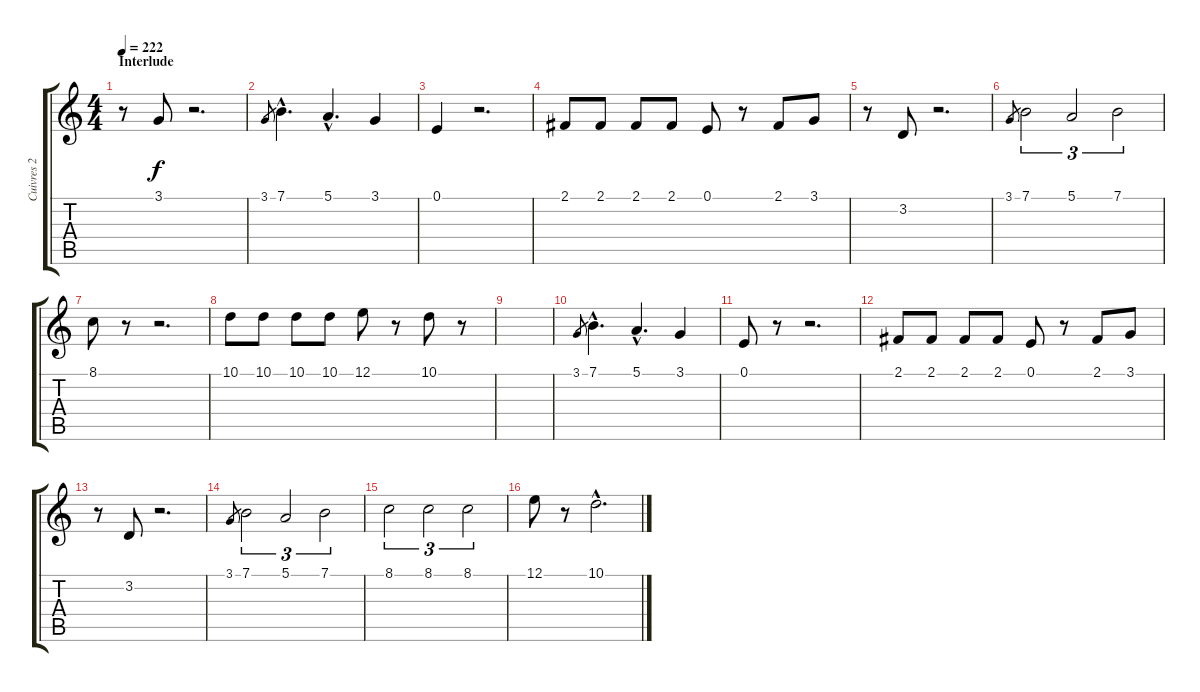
\track ("Cuivres 2" "Cuivres 2") {instrument trombone}
\staff {score tabs}
\tuning (E4 B3 G3 D3 A2 E2) {hide}
\ts (4 4)
\section ("" "Interlude")
\tempo 222
\clef g2
\ks c
r.8{dy fff} 3.1.8{dy f} r.2{d} |
3.1.8{gr} 7.1{hac}.4{d} 5.1{hac}.4{d} 3.1.4 |
0.1.4 r.2{d} |
2.1.8 2.1.8 2.1.8 2.1.8 0.1.8 r.8 2.1.8 3.1.8 |
r.8 3.2.8 r.2{d} |
3.1.8{gr} 7.1.2{tu (3 2)} 5.1.2{tu (3 2)} 7.1.2{tu (3 2)} |
8.1.8 r.8 r.2{d} |
10.1.8 10.1.8 10.1.8 10.1.8 12.1.8 r.8 10.1.8 r.8 |
|
3.1.8{gr} 7.1{hac}.4{d} 5.1{hac}.4{d} 3.1.4 |
0.1.8 r.8 r.2{d} |
2.1.8 2.1.8 2.1.8 2.1.8 0.1.8 r.8 2.1.8 3.1.8 |
r.8 3.2.8 r.2{d} |
3.1.8{gr} 7.1.2{tu (3 2)} 5.1.2{tu (3 2)} 7.1.2{tu (3 2)} |
8.1.2{tu (3 2)} 8.1.2{tu (3 2)} 8.1.2{tu (3 2)} |
12.1.8 r.8 10.1{hac}.2{d}
